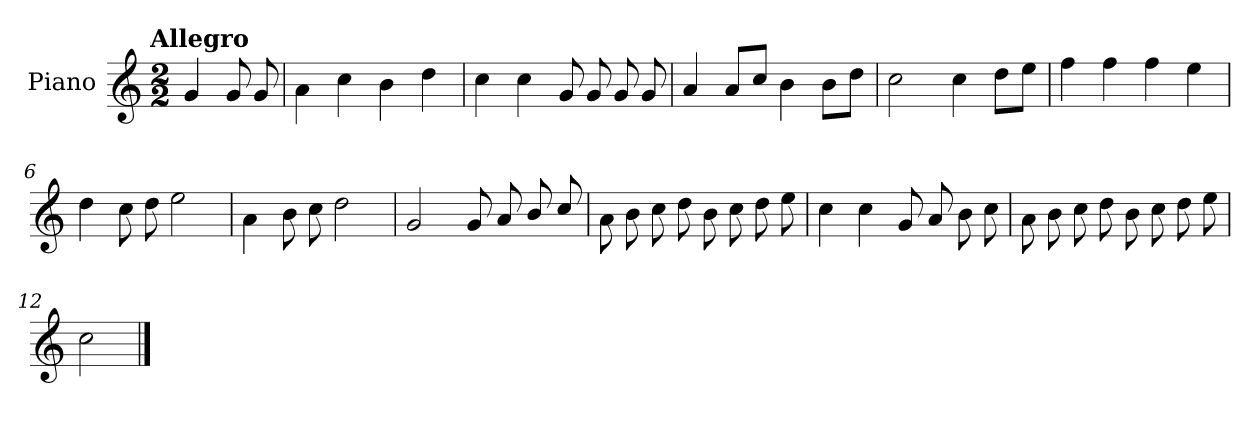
**kern
*part1
*staff1
*I"Piano
*I'Pno.
*clefG2
*k[]
!!LO:TX:omd:t=Allegro
*M2/2
*MM144
=
4g/
8g/
8g/
=1
4a\
4cc\
4b\
4dd\
=2
4cc\
4cc\
8g/
8g/
8g/
8g/
=3
4a/
8a/L
8cc/J
4b\
8b\L
8dd\J
!!LO:LB:g=z
=4
2cc\
4cc\
8dd\L
8ee\J
=5
4ff\
4ff\
4ff\
4ee\
=6
4dd\
8cc\
8dd\
2ee\
=7
4a\
8b\
8cc\
2dd\
=8
2g/
8g/
8a/
8b/
8cc/
!!LO:LB:g=z
=9
8a\
8b\
8cc\
8dd\
8b\
8cc\
8dd\
8ee\
=10
4cc\
4cc\
8g/
8a/
8b\
8cc\
=11
8a\
8b\
8cc\
8dd\
8b\
8cc\
8dd\
8ee\
=12
2cc\
==
*-
